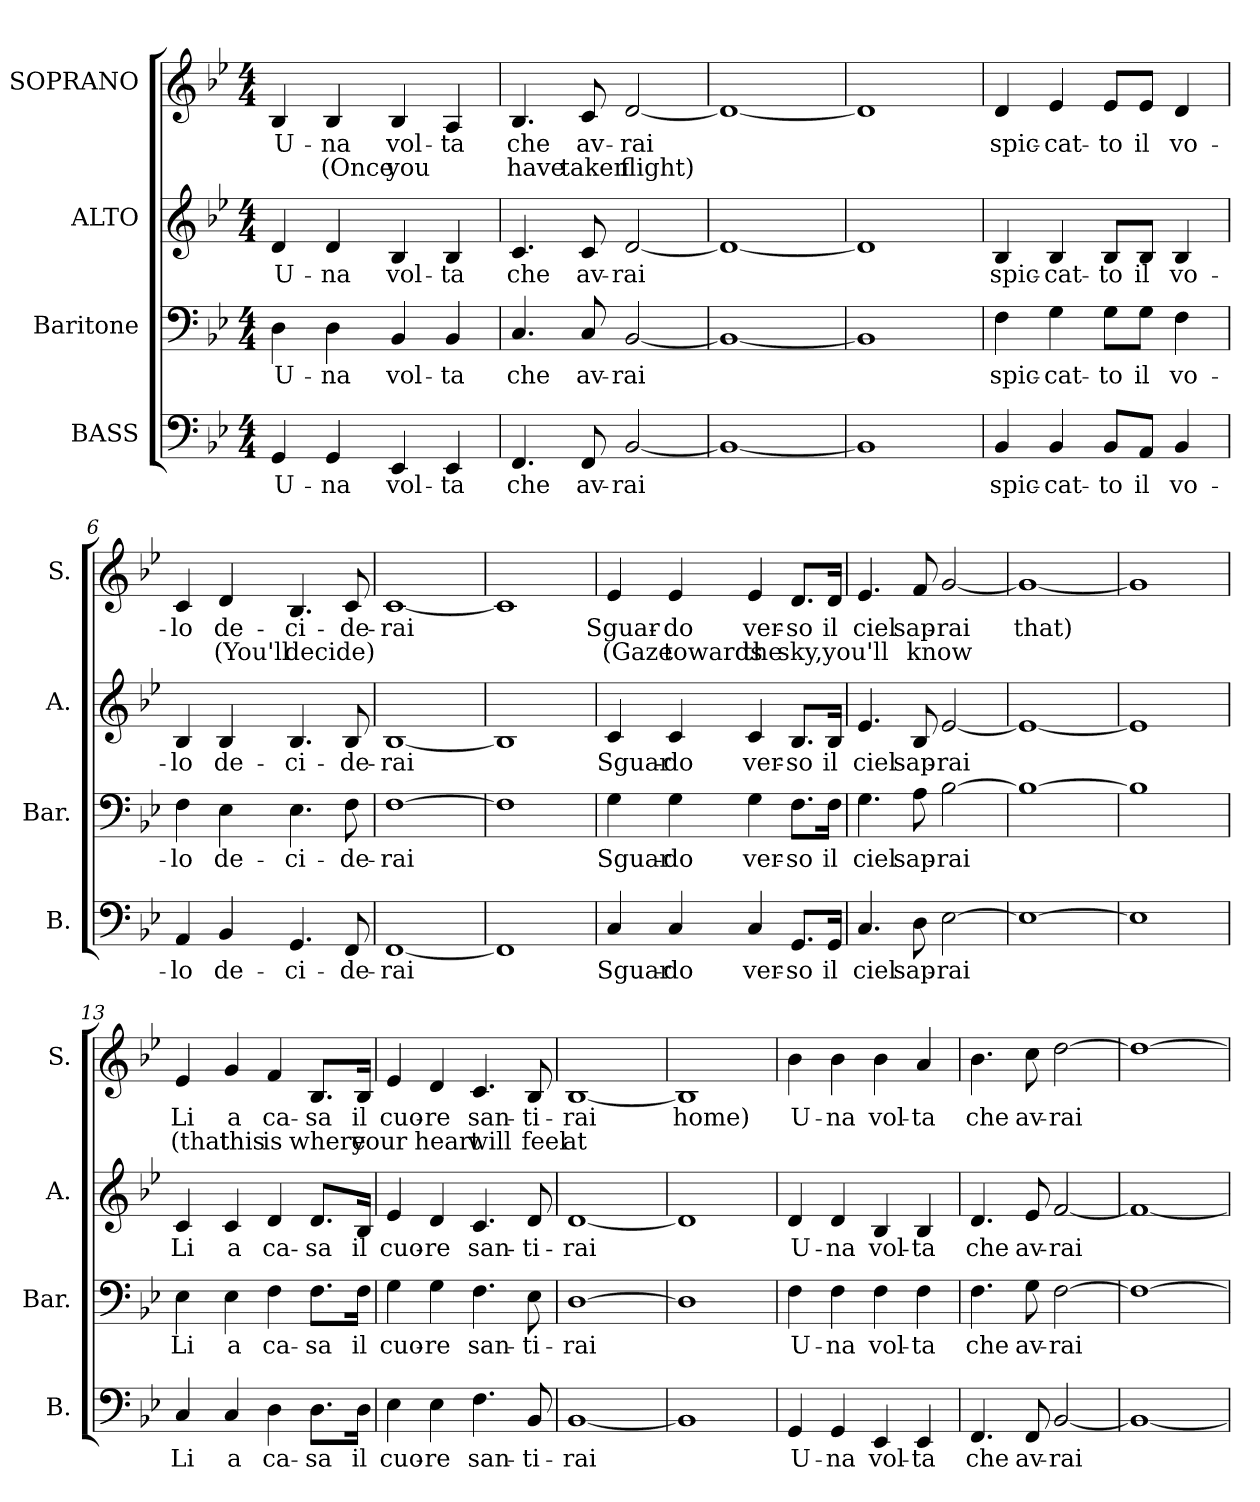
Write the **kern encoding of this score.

**kern	**text	**kern	**text	**kern	**text	**kern	**text	**text
*part4	*part4	*part3	*part3	*part2	*part2	*part1	*part1	*part1
*staff4	*staff4	*staff3	*staff3	*staff2	*staff2	*staff1	*staff1	*staff1
*I"BASS	*	*I"Baritone	*	*I"ALTO	*	*I"SOPRANO	*	*
*I'B.	*	*I'Bar.	*	*I'A.	*	*I'S.	*	*
*clefF4	*	*clefF4	*	*clefG2	*	*clefG2	*	*
*k[b-e-]	*	*k[b-e-]	*	*k[b-e-]	*	*k[b-e-]	*	*
*B-:	*	*B-:	*	*B-:	*	*B-:	*	*
*M4/4	*	*M4/4	*	*M4/4	*	*M4/4	*	*
*MM130	*	*MM130	*	*MM130	*	*MM130	*	*
=1	=1	=1	=1	=1	=1	=1	=1	=1
4GG/	U-	4D\	U-	4d/	U-	4B-/	U-	.
4GG/	-na	4D\	-na	4d/	-na	4B-/	-na	(Once
4EE-/	vol-	4BB-/	vol-	4B-/	vol-	4B-/	vol-	you
4EE-/	-ta	4BB-/	-ta	4B-/	-ta	4A/	-ta	.
=2	=2	=2	=2	=2	=2	=2	=2	=2
4.FF/	che	4.C/	che	4.c/	che	4.B-/	che	have
8FF/	av-	8C/	av-	8c/	av-	8c/	av-	taken
[2BB-/	-rai	[2BB-/	-rai	[2d/	-rai	[2d/	-rai	flight)
=3	=3	=3	=3	=3	=3	=3	=3	=3
1BB-_	.	1BB-_	.	1d_	.	1d_	.	.
=4	=4	=4	=4	=4	=4	=4	=4	=4
1BB-]	.	1BB-]	.	1d]	.	1d]	.	.
!!LO:LB:g=z
=5	=5	=5	=5	=5	=5	=5	=5	=5
4BB-/	spic-	4F\	spic-	4B-/	spic-	4d/	spic-	.
4BB-/	-cat-	4G\	-cat-	4B-/	-cat-	4e-/	-cat-	.
8BB-/L	-to	8G\L	-to	8B-/L	-to	8e-/L	-to	.
8AA/J	il	8G\J	il	8B-/J	il	8e-/J	il	.
4BB-/	vo-	4F\	vo-	4B-/	vo-	4d/	vo-	.
=6	=6	=6	=6	=6	=6	=6	=6	=6
4AA/	-lo	4F\	-lo	4B-/	-lo	4c/	-lo	.
4BB-/	de-	4E-\	de-	4B-/	de-	4d/	de-	(You'll
4.GG/	-ci-	4.E-\	-ci-	4.B-/	-ci-	4.B-/	-ci-	decide)
8FF/	-de-	8F\	-de-	8B-/	-de-	8c/	-de-	.
=7	=7	=7	=7	=7	=7	=7	=7	=7
[1FF	-rai	[1F	-rai	[1B-	-rai	[1c	-rai	.
=8	=8	=8	=8	=8	=8	=8	=8	=8
1FF]	.	1F]	.	1B-]	.	1c]	.	.
!!LO:PB:g=z
=9	=9	=9	=9	=9	=9	=9	=9	=9
4C/	Sguar-	4G\	Sguar-	4c/	Sguar-	4e-/	Sguar-	(Gaze
4C/	-do	4G\	-do	4c/	-do	4e-/	-do	towards
4C/	ver-	4G\	ver-	4c/	ver-	4e-/	ver-	the
8.GG/L	-so	8.F\L	-so	8.B-/L	-so	8.d/L	-so	sky,
16GG/Jk	il	16F\Jk	il	16B-/Jk	il	16d/Jk	il	you'll
=10	=10	=10	=10	=10	=10	=10	=10	=10
4.C/	ciel	4.G\	ciel	4.e-/	ciel	4.e-/	ciel	.
8D\	sap-	8A\	sap-	8B-/	sap-	8f/	sap-	know
[2E-\	-rai	[2B-\	-rai	[2e-/	-rai	[2g/	-rai	.
=11	=11	=11	=11	=11	=11	=11	=11	=11
1E-_	.	1B-_	.	1e-_	.	1g_	that)	.
=12	=12	=12	=12	=12	=12	=12	=12	=12
1E-]	.	1B-]	.	1e-]	.	1g]	.	.
!!LO:LB:g=z
=13	=13	=13	=13	=13	=13	=13	=13	=13
4C/	Li	4E-\	Li	4c/	Li	4e-/	Li	(that
4C/	a	4E-\	a	4c/	a	4g/	a	this
4D\	ca-	4F\	ca-	4d/	ca-	4f/	ca-	is
8.D\L	-sa	8.F\L	-sa	8.d/L	-sa	8.B-/L	-sa	where
16D\Jk	il	16F\Jk	il	16B-/Jk	il	16B-/Jk	il	your
=14	=14	=14	=14	=14	=14	=14	=14	=14
4E-\	cuo-	4G\	cuo-	4e-/	cuo-	4e-/	cuo-	.
4E-\	-re	4G\	-re	4d/	-re	4d/	-re	heart
4.F\	san-	4.F\	san-	4.c/	san-	4.c/	san-	will
8BB-/	-ti-	8E-\	-ti-	8d/	-ti-	8B-/	-ti-	feel
=15	=15	=15	=15	=15	=15	=15	=15	=15
[1BB-	-rai	[1D	-rai	[1d	-rai	[1B-	-rai	at
=16	=16	=16	=16	=16	=16	=16	=16	=16
1BB-]	.	1D]	.	1d]	.	1B-]	home)	.
!!LO:PB:g=z
=17	=17	=17	=17	=17	=17	=17	=17	=17
4GG/	U-	4F\	U-	4d/	U-	4b-\	U-	.
4GG/	-na	4F\	-na	4d/	-na	4b-\	-na	.
4EE-/	vol-	4F\	vol-	4B-/	vol-	4b-\	vol-	.
4EE-/	-ta	4F\	-ta	4B-/	-ta	4a/	-ta	.
=18	=18	=18	=18	=18	=18	=18	=18	=18
4.FF/	che	4.F\	che	4.d/	che	4.b-\	che	.
8FF/	av-	8G\	av-	8e-/	av-	8cc\	av-	.
[2BB-/	-rai	[2F\	-rai	[2f/	-rai	[2dd\	-rai	.
=19	=19	=19	=19	=19	=19	=19	=19	=19
1BB-_	.	1F_	.	1f_	.	1dd_	.	.
=	=	=	=	=	=	=	=	=
*-	*-	*-	*-	*-	*-	*-	*-	*-
